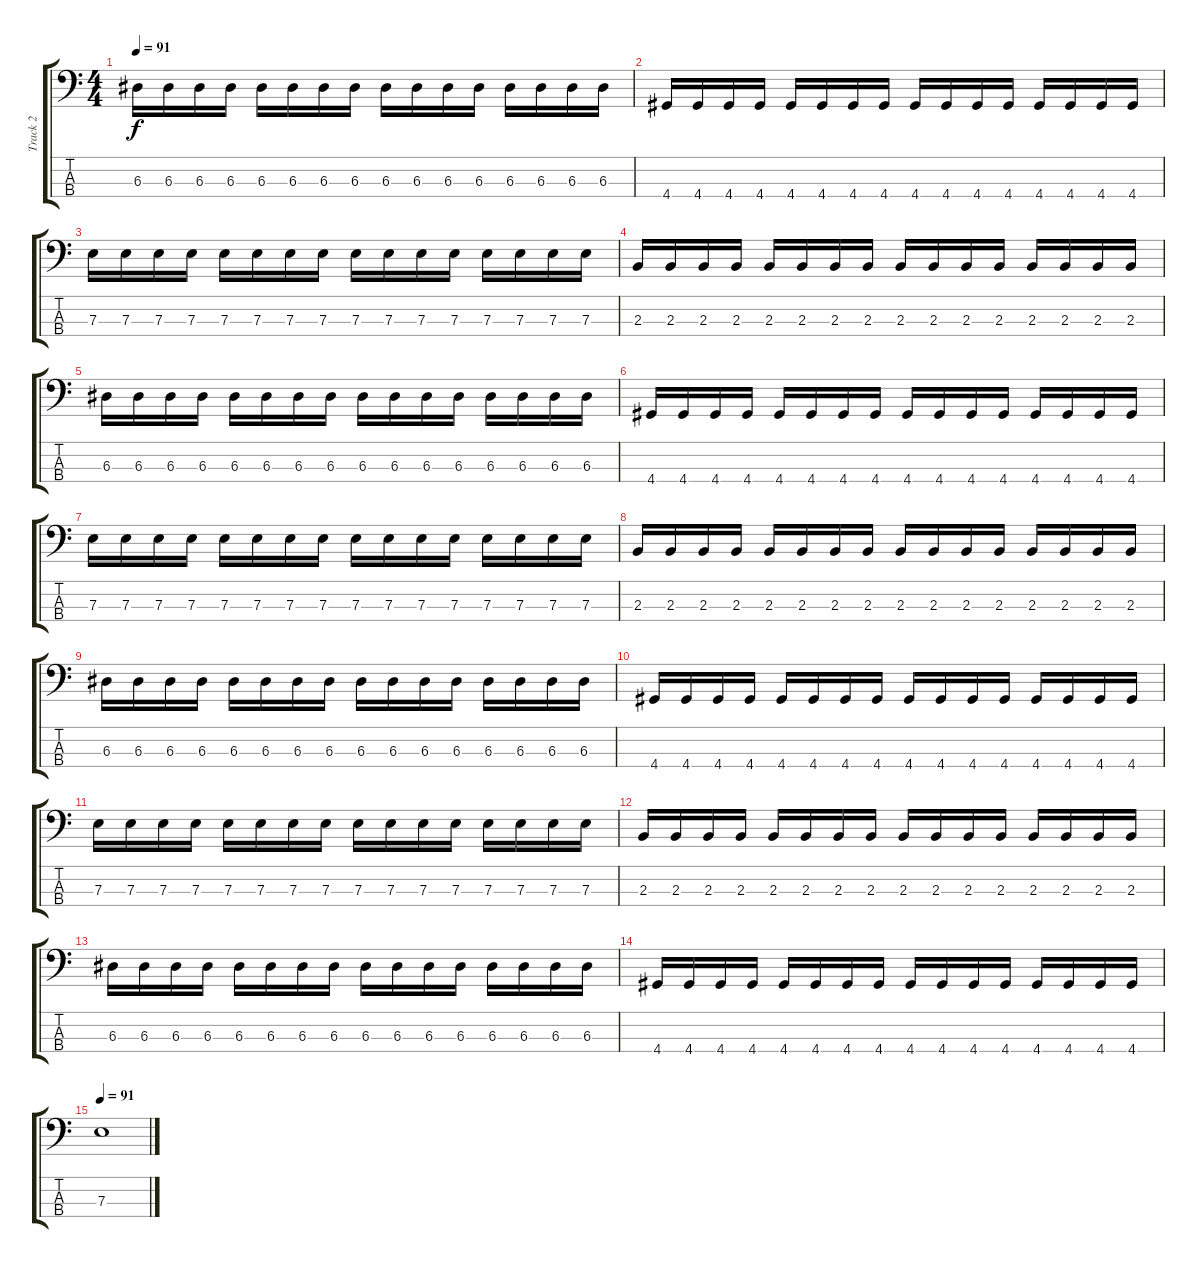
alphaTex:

\track ("Track 2" "Track 2") {instrument electricbasspick}
\staff {score tabs}
\tuning (G2 D2 A1 E1) {hide}
\ts (4 4)
\tempo 91
\clef f4
\ks c
6.3.16{dy f} 6.3.16 6.3.16 6.3.16 6.3.16 6.3.16 6.3.16 6.3.16 6.3.16 6.3.16 6.3.16 6.3.16 6.3.16 6.3.16 6.3.16 6.3.16 |
4.4.16 4.4.16 4.4.16 4.4.16 4.4.16 4.4.16 4.4.16 4.4.16 4.4.16 4.4.16 4.4.16 4.4.16 4.4.16 4.4.16 4.4.16 4.4.16 |
7.3.16 7.3.16 7.3.16 7.3.16 7.3.16 7.3.16 7.3.16 7.3.16 7.3.16 7.3.16 7.3.16 7.3.16 7.3.16 7.3.16 7.3.16 7.3.16 |
2.3.16 2.3.16 2.3.16 2.3.16 2.3.16 2.3.16 2.3.16 2.3.16 2.3.16 2.3.16 2.3.16 2.3.16 2.3.16 2.3.16 2.3.16 2.3.16 |
6.3.16 6.3.16 6.3.16 6.3.16 6.3.16 6.3.16 6.3.16 6.3.16 6.3.16 6.3.16 6.3.16 6.3.16 6.3.16 6.3.16 6.3.16 6.3.16 |
4.4.16 4.4.16 4.4.16 4.4.16 4.4.16 4.4.16 4.4.16 4.4.16 4.4.16 4.4.16 4.4.16 4.4.16 4.4.16 4.4.16 4.4.16 4.4.16 |
7.3.16 7.3.16 7.3.16 7.3.16 7.3.16 7.3.16 7.3.16 7.3.16 7.3.16 7.3.16 7.3.16 7.3.16 7.3.16 7.3.16 7.3.16 7.3.16 |
2.3.16 2.3.16 2.3.16 2.3.16 2.3.16 2.3.16 2.3.16 2.3.16 2.3.16 2.3.16 2.3.16 2.3.16 2.3.16 2.3.16 2.3.16 2.3.16 |
6.3.16 6.3.16 6.3.16 6.3.16 6.3.16 6.3.16 6.3.16 6.3.16 6.3.16 6.3.16 6.3.16 6.3.16 6.3.16 6.3.16 6.3.16 6.3.16 |
4.4.16 4.4.16 4.4.16 4.4.16 4.4.16 4.4.16 4.4.16 4.4.16 4.4.16 4.4.16 4.4.16 4.4.16 4.4.16 4.4.16 4.4.16 4.4.16 |
7.3.16 7.3.16 7.3.16 7.3.16 7.3.16 7.3.16 7.3.16 7.3.16 7.3.16 7.3.16 7.3.16 7.3.16 7.3.16 7.3.16 7.3.16 7.3.16 |
2.3.16 2.3.16 2.3.16 2.3.16 2.3.16 2.3.16 2.3.16 2.3.16 2.3.16 2.3.16 2.3.16 2.3.16 2.3.16 2.3.16 2.3.16 2.3.16 |
6.3.16 6.3.16 6.3.16 6.3.16 6.3.16 6.3.16 6.3.16 6.3.16 6.3.16 6.3.16 6.3.16 6.3.16 6.3.16 6.3.16 6.3.16 6.3.16 |
4.4.16 4.4.16 4.4.16 4.4.16 4.4.16 4.4.16 4.4.16 4.4.16 4.4.16 4.4.16 4.4.16 4.4.16 4.4.16 4.4.16 4.4.16 4.4.16 |
\tempo 91
7.3.1{volume 0}
